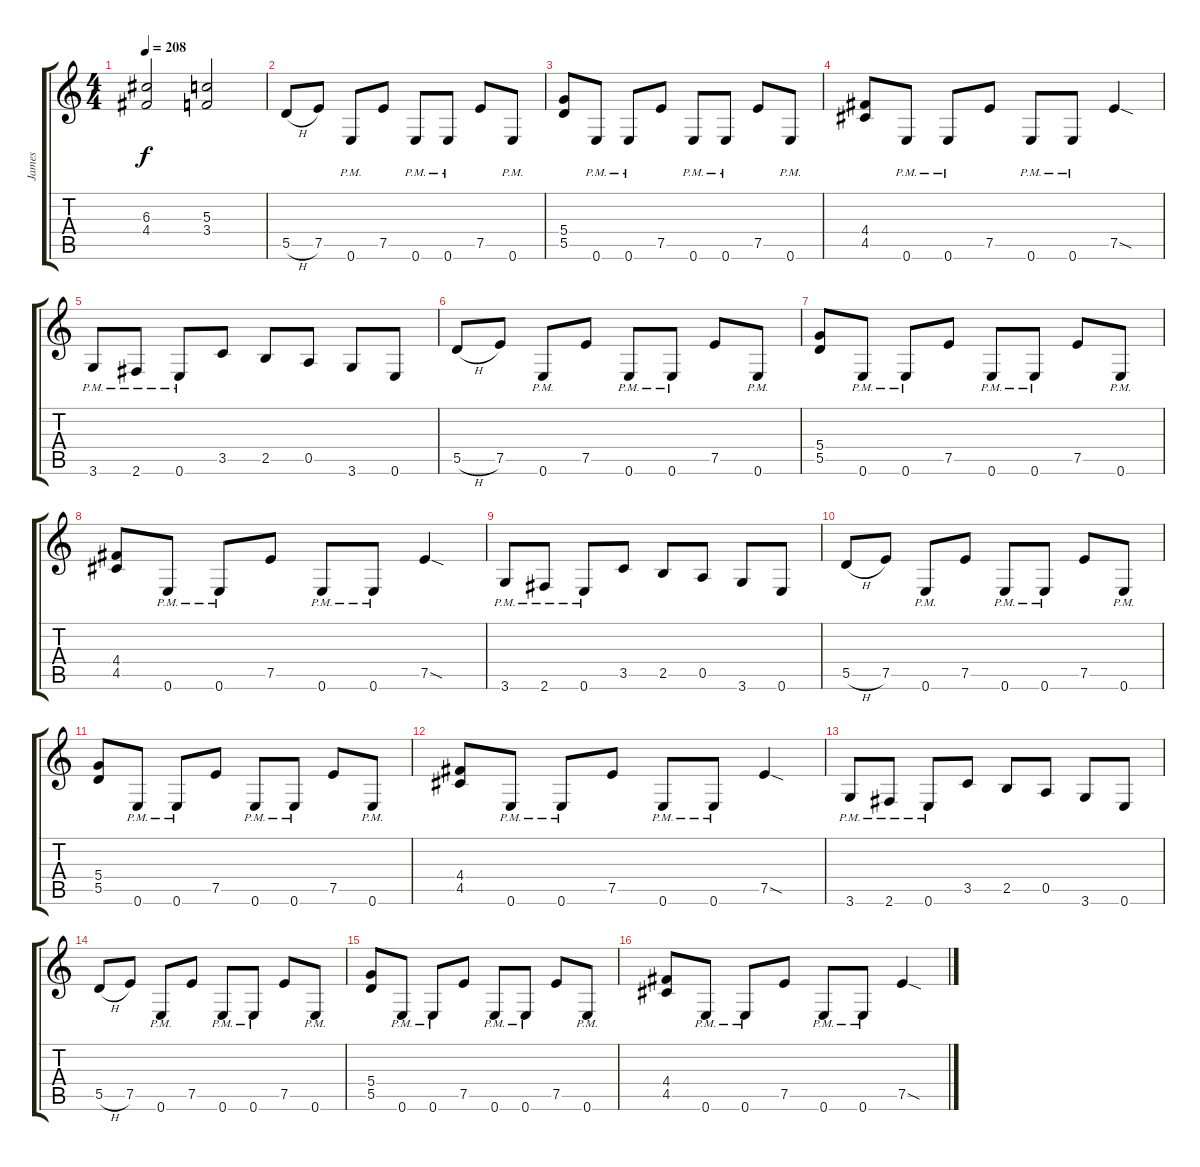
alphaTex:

\track ("James" "James") {instrument distortionguitar}
\staff {score tabs}
\tuning (E4 B3 G3 D3 A2 E2) {hide}
\ts (4 4)
\tempo 208
\clef g2
\ks c
(6.3 4.4).2{dy f} (5.3 3.4).2 |
5.5{h}.8 7.5.8 0.6{pm}.8 7.5.8 0.6{pm}.8 0.6{pm}.8 7.5.8 0.6{pm}.8 |
(5.4 5.5).8 0.6{pm}.8 0.6{pm}.8 7.5.8 0.6{pm}.8 0.6{pm}.8 7.5.8 0.6{pm}.8 |
(4.4 4.5).8 0.6{pm}.8 0.6{pm}.8 7.5.8 0.6{pm}.8 0.6{pm}.8 7.5{sod}.4 |
3.6{pm}.8 2.6{pm}.8 0.6{pm}.8 3.5.8 2.5.8 0.5.8 3.6.8 0.6.8 |
5.5{h}.8 7.5.8 0.6{pm}.8 7.5.8 0.6{pm}.8 0.6{pm}.8 7.5.8 0.6{pm}.8 |
(5.4 5.5).8 0.6{pm}.8 0.6{pm}.8 7.5.8 0.6{pm}.8 0.6{pm}.8 7.5.8 0.6{pm}.8 |
(4.4 4.5).8 0.6{pm}.8 0.6{pm}.8 7.5.8 0.6{pm}.8 0.6{pm}.8 7.5{sod}.4 |
3.6{pm}.8 2.6{pm}.8 0.6{pm}.8 3.5.8 2.5.8 0.5.8 3.6.8 0.6.8 |
5.5{h}.8 7.5.8 0.6{pm}.8 7.5.8 0.6{pm}.8 0.6{pm}.8 7.5.8 0.6{pm}.8 |
(5.4 5.5).8 0.6{pm}.8 0.6{pm}.8 7.5.8 0.6{pm}.8 0.6{pm}.8 7.5.8 0.6{pm}.8 |
(4.4 4.5).8 0.6{pm}.8 0.6{pm}.8 7.5.8 0.6{pm}.8 0.6{pm}.8 7.5{sod}.4 |
3.6{pm}.8 2.6{pm}.8 0.6{pm}.8 3.5.8 2.5.8 0.5.8 3.6.8 0.6.8 |
5.5{h}.8 7.5.8 0.6{pm}.8 7.5.8 0.6{pm}.8 0.6{pm}.8 7.5.8 0.6{pm}.8 |
(5.4 5.5).8 0.6{pm}.8 0.6{pm}.8 7.5.8 0.6{pm}.8 0.6{pm}.8 7.5.8 0.6{pm}.8 |
(4.4 4.5).8 0.6{pm}.8 0.6{pm}.8 7.5.8 0.6{pm}.8 0.6{pm}.8 7.5{sod}.4
